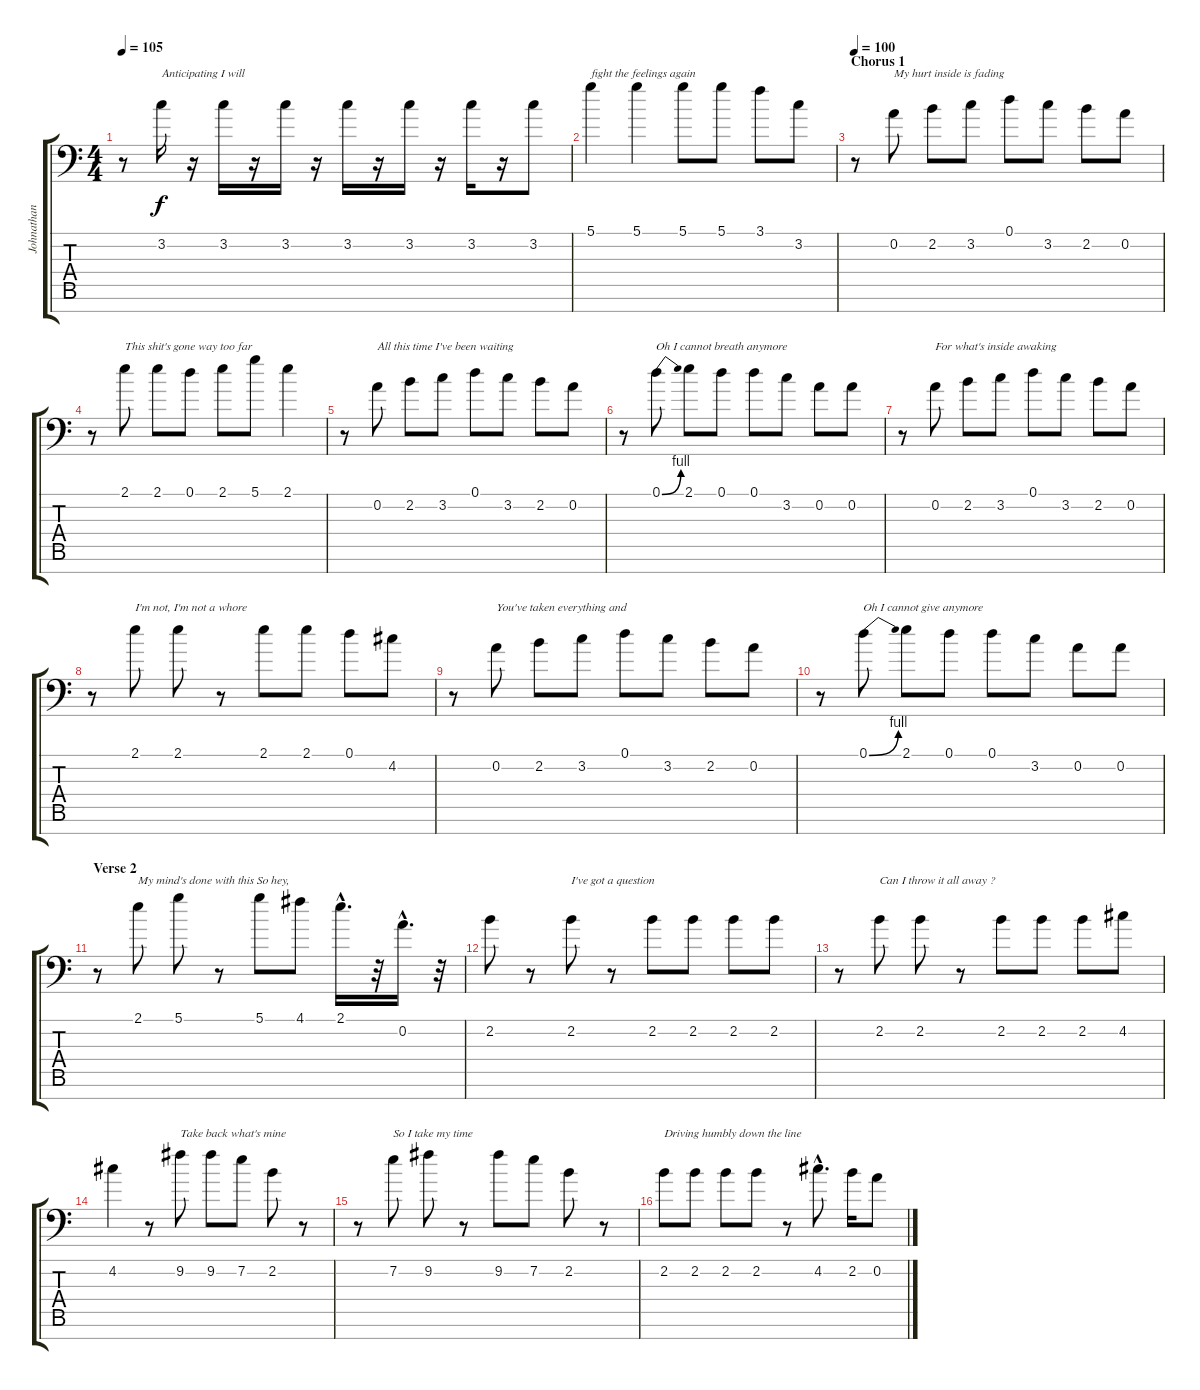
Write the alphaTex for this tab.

\track ("Johnathan Davis - Vocals" "Johnathan ") {instrument electricguitarmuted}
\staff {score tabs}
\tuning (D4 A3 F3 C3 G2 D2 A1) {hide}
\ts (4 4)
\tempo 105
\clef f4
\ks c
r.8{dy f} 3.2.16{txt "Anticipating I will "} r.16 3.2.16 r.16 3.2.16 r.16 3.2.16 r.16 3.2.16 r.16 3.2.16 r.16 3.2.8 |
5.1.4{txt "fight the feelings again"} 5.1.4 5.1.8 5.1.8 3.1.8 3.2.8 |
\section ("" "Chorus 1")
\tempo 100
r.8{instrument distortionguitar} 0.2.8{txt "My hurt inside is fading "} 2.2.8 3.2.8 0.1.8 3.2.8 2.2.8 0.2.8 |
r.8 2.1.8{txt "This shit's gone way too far"} 2.1.8 0.1.8 2.1.8 5.1.8 2.1.4 |
r.8 0.2.8{txt "All this time I've been waiting "} 2.2.8 3.2.8 0.1.8 3.2.8 2.2.8 0.2.8 |
r.8 0.1{be (bend 0 0 60 4)}.8{txt "Oh I cannot breath anymore "} 2.1.8 0.1.8 0.1.8 3.2.8 0.2.8 0.2.8 |
r.8 0.2.8{txt "For what's inside awaking "} 2.2.8 3.2.8 0.1.8 3.2.8 2.2.8 0.2.8 |
r.8 2.1.8{txt "I'm not, I'm not a whore"} 2.1.8 r.8 2.1.8 2.1.8 0.1.8 4.2.8 |
r.8 0.2.8{txt "You've taken everything and"} 2.2.8 3.2.8 0.1.8 3.2.8 2.2.8 0.2.8 |
r.8 0.1{be (bend 0 0 60 4)}.8{txt "Oh I cannot give anymore "} 2.1.8 0.1.8 0.1.8 3.2.8 0.2.8 0.2.8 |
\section ("" "Verse 2")
r.8{volume 16 instrument electricguitarmuted} 2.1.8{txt "My mind's done with this So hey,"} 5.1.8 r.8 5.1.8 4.1.8 2.1{hac}.16{d} r.32 0.2{hac}.16{d} r.32 |
2.2.8 r.8 2.2.8{txt "I've got a question"} r.8 2.2.8 2.2.8 2.2.8 2.2.8 |
r.8 2.2.8{txt "Can I throw it all away ?"} 2.2.8 r.8 2.2.8 2.2.8 2.2.8 4.2.8 |
4.2.4 r.8 9.2.8{txt "Take back what's mine "} 9.2.8 7.2.8 2.2.8 r.8 |
r.8 7.2.8{txt "So I take my time "} 9.2.8 r.8 9.2.8 7.2.8 2.2.8 r.8 |
2.2.8{txt "Driving humbly down the line "} 2.2.8 2.2.8 2.2.8 r.8 4.2{hac}.8{d} 2.2.16 0.2.8
